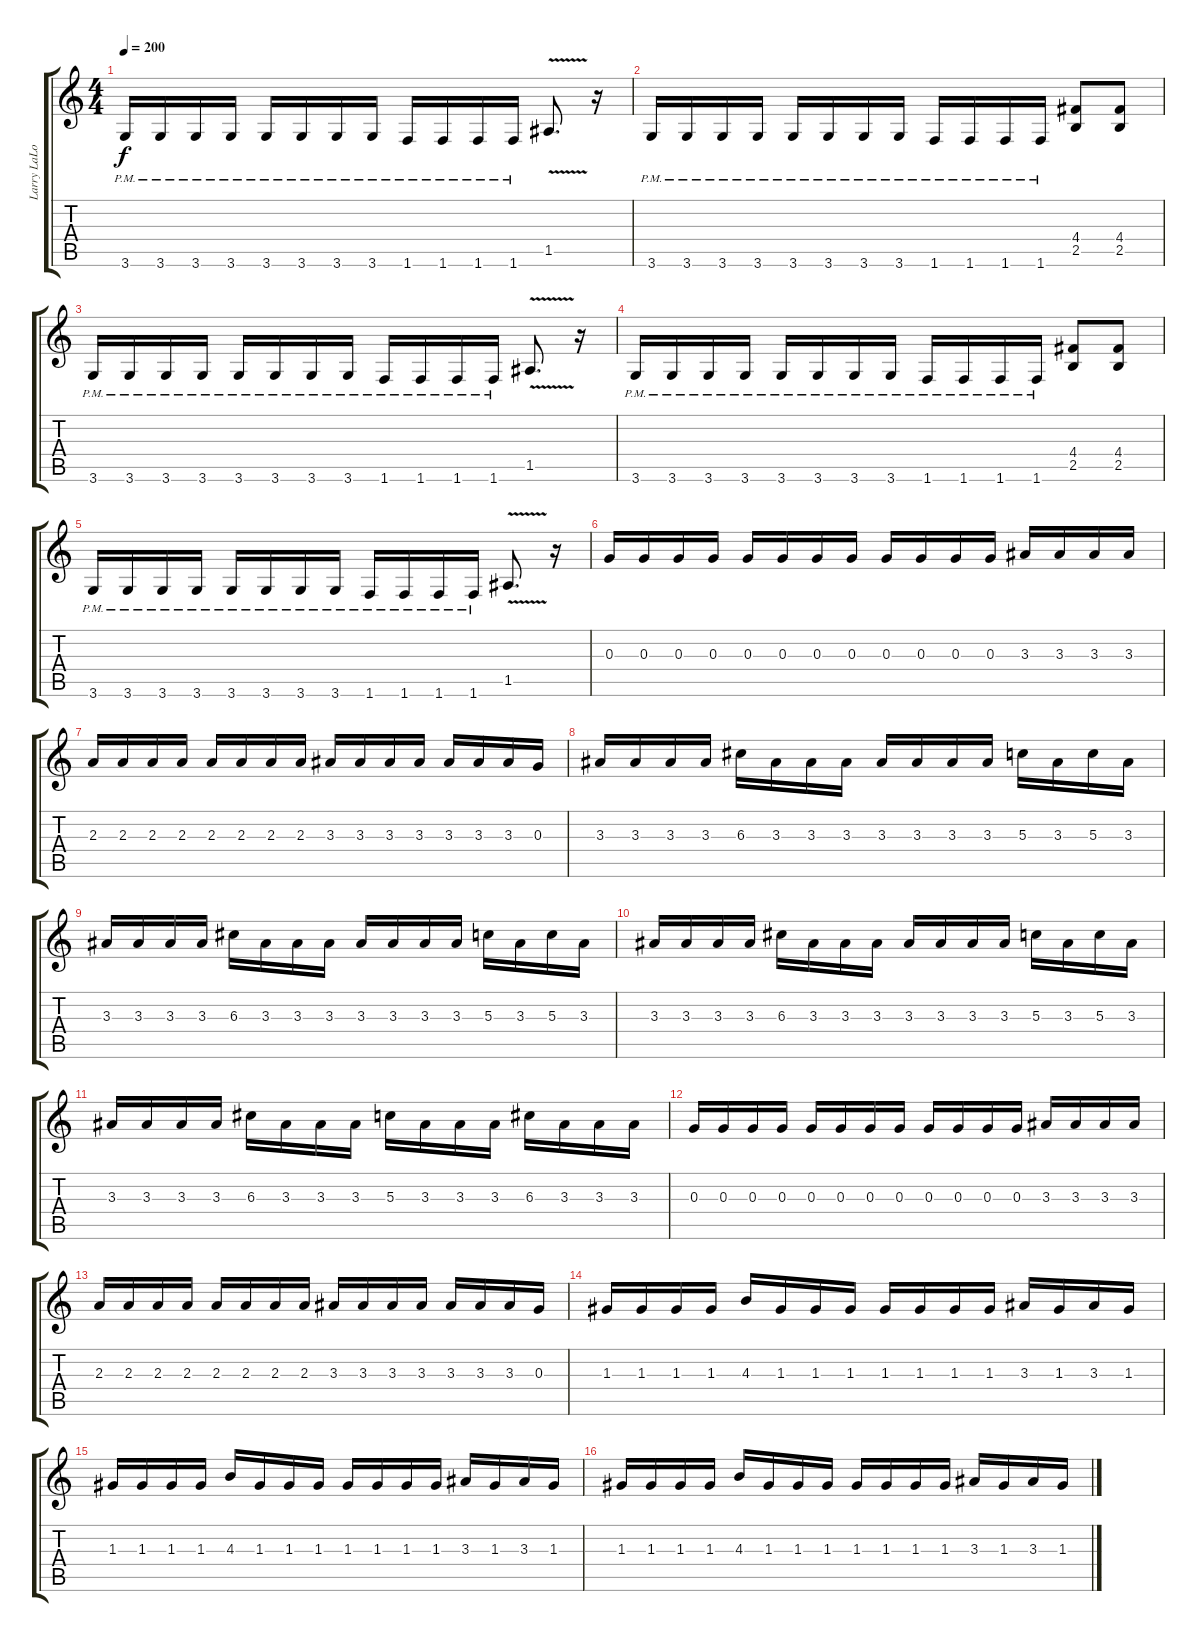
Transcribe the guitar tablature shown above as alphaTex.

\track ("Larry LaLonde" "Larry LaLo") {instrument distortionguitar}
\staff {score tabs}
\tuning (E4 B3 G3 D3 A2 E2) {hide}
\ts (4 4)
\tempo 200
\clef g2
\ks c
3.6{pm}.16{dy f} 3.6{pm}.16 3.6{pm}.16 3.6{pm}.16 3.6{pm}.16 3.6{pm}.16 3.6{pm}.16 3.6{pm}.16 1.6{pm}.16 1.6{pm}.16 1.6{pm}.16 1.6{pm}.16 1.5{v}.8{d} r.16 |
3.6{pm}.16 3.6{pm}.16 3.6{pm}.16 3.6{pm}.16 3.6{pm}.16 3.6{pm}.16 3.6{pm}.16 3.6{pm}.16 1.6{pm}.16 1.6{pm}.16 1.6{pm}.16 1.6{pm}.16 (4.4 2.5).8 (4.4 2.5).8 |
3.6{pm}.16 3.6{pm}.16 3.6{pm}.16 3.6{pm}.16 3.6{pm}.16 3.6{pm}.16 3.6{pm}.16 3.6{pm}.16 1.6{pm}.16 1.6{pm}.16 1.6{pm}.16 1.6{pm}.16 1.5{v}.8{d} r.16 |
3.6{pm}.16 3.6{pm}.16 3.6{pm}.16 3.6{pm}.16 3.6{pm}.16 3.6{pm}.16 3.6{pm}.16 3.6{pm}.16 1.6{pm}.16 1.6{pm}.16 1.6{pm}.16 1.6{pm}.16 (4.4 2.5).8 (4.4 2.5).8 |
3.6{pm}.16 3.6{pm}.16 3.6{pm}.16 3.6{pm}.16 3.6{pm}.16 3.6{pm}.16 3.6{pm}.16 3.6{pm}.16 1.6{pm}.16 1.6{pm}.16 1.6{pm}.16 1.6{pm}.16 1.5{v}.8{d} r.16 |
0.3.16 0.3.16 0.3.16 0.3.16 0.3.16 0.3.16 0.3.16 0.3.16 0.3.16 0.3.16 0.3.16 0.3.16 3.3.16 3.3.16 3.3.16 3.3.16 |
2.3.16 2.3.16 2.3.16 2.3.16 2.3.16 2.3.16 2.3.16 2.3.16 3.3.16 3.3.16 3.3.16 3.3.16 3.3.16 3.3.16 3.3.16 0.3.16 |
3.3.16 3.3.16 3.3.16 3.3.16 6.3.16 3.3.16 3.3.16 3.3.16 3.3.16 3.3.16 3.3.16 3.3.16 5.3.16 3.3.16 5.3.16 3.3.16 |
3.3.16 3.3.16 3.3.16 3.3.16 6.3.16 3.3.16 3.3.16 3.3.16 3.3.16 3.3.16 3.3.16 3.3.16 5.3.16 3.3.16 5.3.16 3.3.16 |
3.3.16 3.3.16 3.3.16 3.3.16 6.3.16 3.3.16 3.3.16 3.3.16 3.3.16 3.3.16 3.3.16 3.3.16 5.3.16 3.3.16 5.3.16 3.3.16 |
3.3.16 3.3.16 3.3.16 3.3.16 6.3.16 3.3.16 3.3.16 3.3.16 5.3.16 3.3.16 3.3.16 3.3.16 6.3.16 3.3.16 3.3.16 3.3.16 |
0.3.16 0.3.16 0.3.16 0.3.16 0.3.16 0.3.16 0.3.16 0.3.16 0.3.16 0.3.16 0.3.16 0.3.16 3.3.16 3.3.16 3.3.16 3.3.16 |
2.3.16 2.3.16 2.3.16 2.3.16 2.3.16 2.3.16 2.3.16 2.3.16 3.3.16 3.3.16 3.3.16 3.3.16 3.3.16 3.3.16 3.3.16 0.3.16 |
1.3.16 1.3.16 1.3.16 1.3.16 4.3.16 1.3.16 1.3.16 1.3.16 1.3.16 1.3.16 1.3.16 1.3.16 3.3.16 1.3.16 3.3.16 1.3.16 |
1.3.16 1.3.16 1.3.16 1.3.16 4.3.16 1.3.16 1.3.16 1.3.16 1.3.16 1.3.16 1.3.16 1.3.16 3.3.16 1.3.16 3.3.16 1.3.16 |
1.3.16 1.3.16 1.3.16 1.3.16 4.3.16 1.3.16 1.3.16 1.3.16 1.3.16 1.3.16 1.3.16 1.3.16 3.3.16 1.3.16 3.3.16 1.3.16
